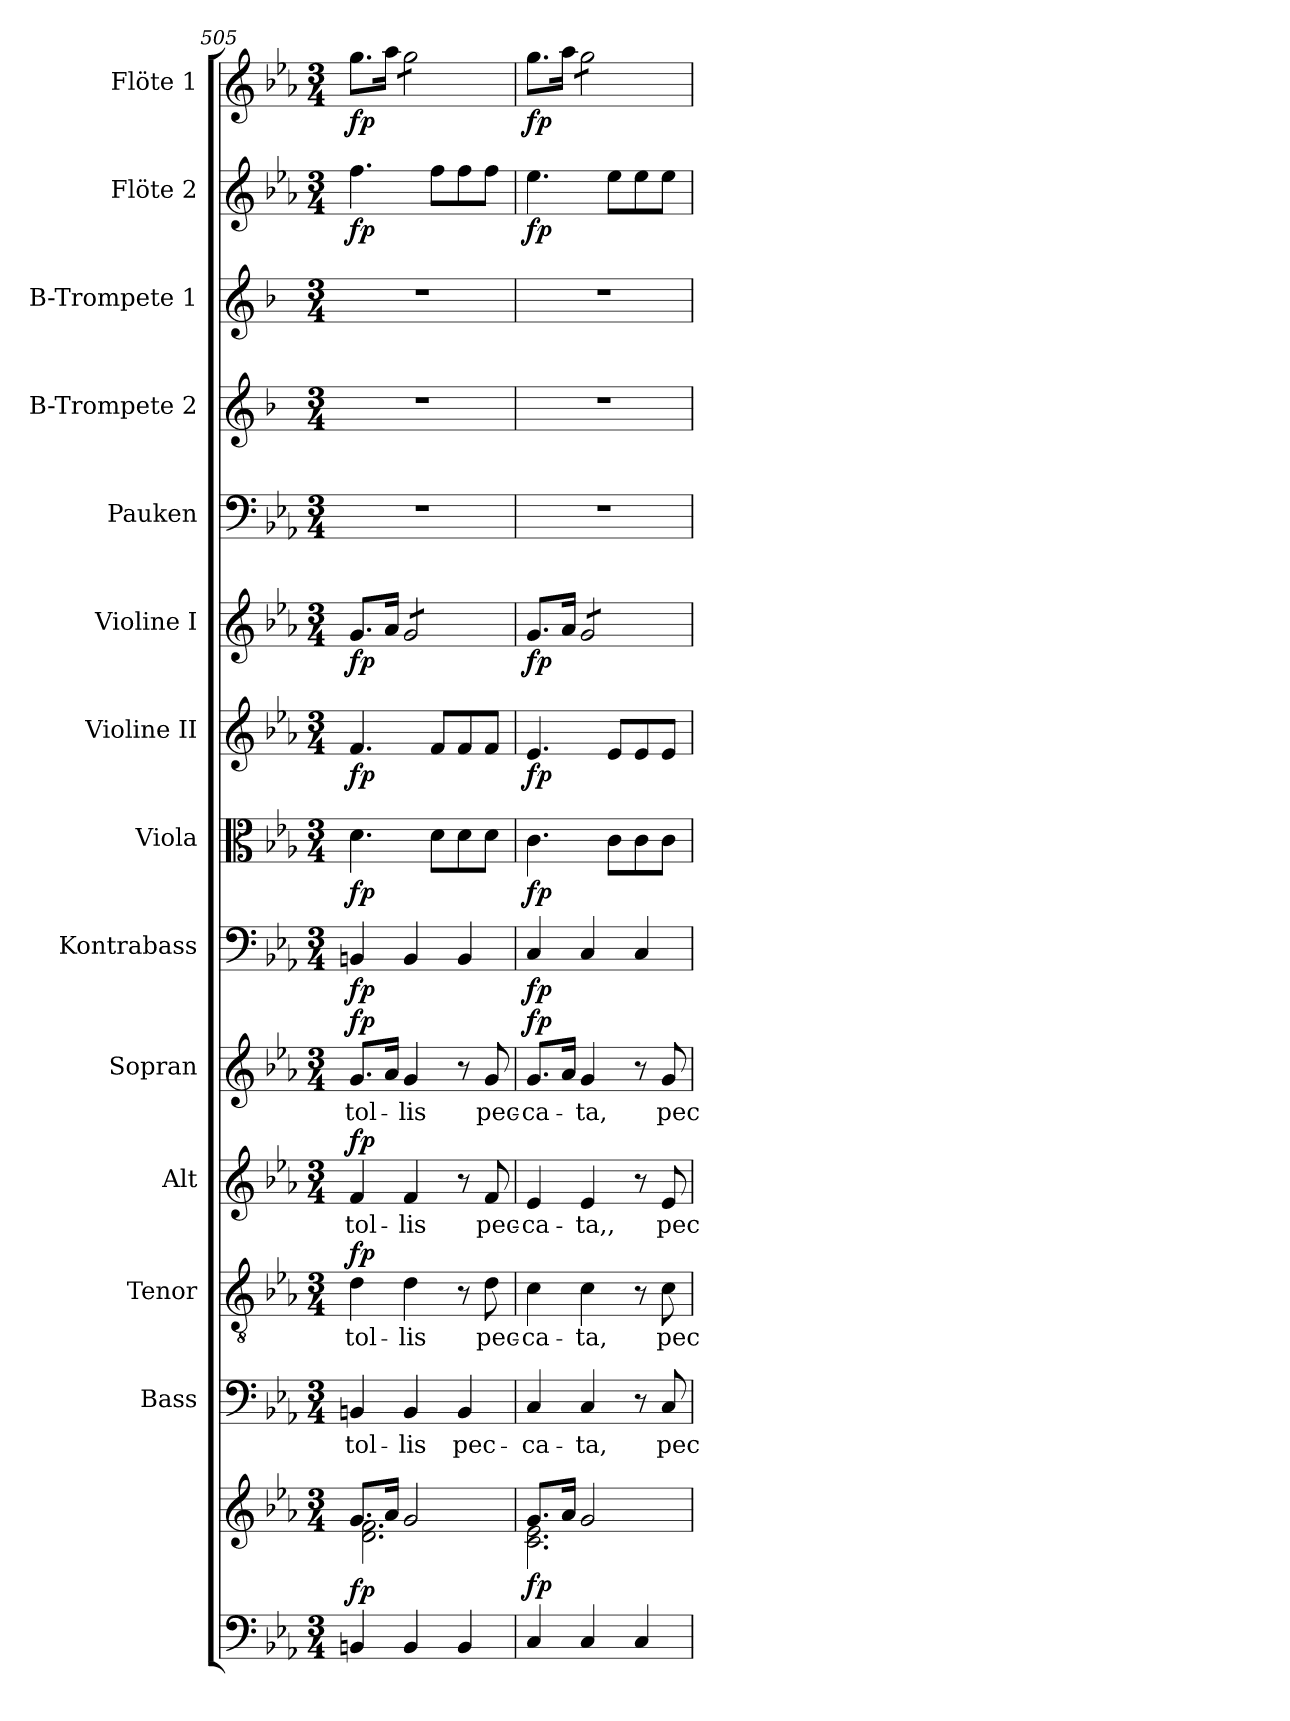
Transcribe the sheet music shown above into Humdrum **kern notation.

**kern	**kern	**dynam	**kern	**text	**kern	**text	**dynam	**kern	**text	**dynam	**kern	**text	**dynam	**kern	**dynam	**kern	**dynam	**kern	**dynam	**kern	**dynam	**kern	**kern	**kern	**kern	**dynam	**kern	**dynam
*part14	*part14	*part14	*part13	*part13	*part12	*part12	*part12	*part11	*part11	*part11	*part10	*part10	*part10	*part9	*part9	*part8	*part8	*part7	*part7	*part6	*part6	*part5	*part4	*part3	*part2	*part2	*part1	*part1
*staff15	*staff14	*staff14/15	*staff13	*staff13	*staff12	*staff12	*staff12	*staff11	*staff11	*staff11	*staff10	*staff10	*staff10	*staff9	*staff9	*staff8	*staff8	*staff7	*staff7	*staff6	*staff6	*staff5	*staff4	*staff3	*staff2	*staff2	*staff1	*staff1
*	*	*	*I"Bass	*	*I"Tenor	*	*	*I"Alt	*	*	*I"Sopran	*	*	*I"Kontrabass	*	*I"Viola	*	*I"Violine II	*	*I"Violine I	*	*I"Pauken	*I"B-Trompete 2	*I"B-Trompete 1	*I"Flöte 2	*	*I"Flöte 1	*
*	*	*	*I'B.	*	*I'T.	*	*	*I'A.	*	*	*I'S.	*	*	*I'Kb.	*	*I'Vla.	*	*I'Vl. II	*	*I'Vl. I	*	*I'Pk.	*I'B Trp. 2	*I'B Trp. 1	*I'Fl. 2	*	*I'Fl. 1	*
*clefF4	*clefG2	*	*clefF4	*	*clefGv2	*	*	*clefG2	*	*	*clefG2	*	*	*clefF4	*	*clefC3	*	*clefG2	*	*clefG2	*	*clefF4	*clefG2	*clefG2	*clefG2	*	*clefG2	*
*	*	*	*	*	*	*	*	*	*	*	*	*	*	*ITrd7c12	*	*	*	*	*	*	*	*	*ITrd1c2	*ITrd1c2	*	*	*	*
*k[b-e-a-]	*k[b-e-a-]	*	*k[b-e-a-]	*	*k[b-e-a-]	*	*	*k[b-e-a-]	*	*	*k[b-e-a-]	*	*	*k[b-e-a-]	*	*k[b-e-a-]	*	*k[b-e-a-]	*	*k[b-e-a-]	*	*k[b-e-a-]	*k[b-e-a-]	*k[b-e-a-]	*k[b-e-a-]	*	*k[b-e-a-]	*
*E-:	*E-:	*	*E-:	*	*E-:	*	*	*E-:	*	*	*E-:	*	*	*E-:	*	*E-:	*	*E-:	*	*E-:	*	*E-:	*E-:	*E-:	*E-:	*	*E-:	*
*M3/4	*M3/4	*	*M3/4	*	*M3/4	*	*	*M3/4	*	*	*M3/4	*	*	*M3/4	*	*M3/4	*	*M3/4	*	*M3/4	*	*M3/4	*M3/4	*M3/4	*M3/4	*	*M3/4	*
=505	=505	=505	=505	=505	=505	=505	=505	=505	=505	=505	=505	=505	=505	=505	=505	=505	=505	=505	=505	=505	=505	=505	=505	=505	=505	=505	=505	=505
*	*^	*	*	*	*	*	*	*	*	*	*	*	*	*	*	*	*	*	*	*	*	*	*	*	*	*	*	*
!	!	!	!LO:DY:a=2	!	!LO:LY:b	!	!LO:LY:b	!LO:DY:a	!	!LO:LY:b	!LO:DY:a	!	!LO:LY:b	!LO:DY:a	!	!LO:DY:b	!	!LO:DY:b	!	!LO:DY:b	!	!LO:DY:b	!	!	!	!	!LO:DY:b	!	!LO:DY:b
4BBn/	8.g/L	2.d\ 2.f\	fp	4BBn/	tol-	4d\	tol-	fp	4f/	tol-	fp	8.g/L	tol-	fp	4BBBn/	fp	4.d\	fp	4.f/	fp	8.g/L	fp	2.r	2.r	2.r	4.ff\	fp	8.gg\L	fp
.	16a-/Jk	.	.	.	.	.	.	.	.	.	.	16a-/Jk	.	.	.	.	.	.	.	.	16a-/Jk	.	.	.	.	.	.	16aa-\Jk	.
!	!	!	!	!	!LO:LY:b	!	!LO:LY:b	!	!	!LO:LY:b	!	!	!LO:LY:b	!	!	!	!	!	!	!	!	!	!	!	!	!	!	!	!
*	*	*	*	*	*	*	*	*	*	*	*	*	*	*	*	*	*	*	*	*	*tremolo	*	*	*	*	*	*	*	*
*	*	*	*	*	*	*	*	*	*	*	*	*	*	*	*	*	*	*	*	*	*	*	*	*	*	*	*	*tremolo	*
4BB/	2g/	.	.	4BB/	-lis	4d\	-lis	.	4f/	-lis	.	4g/	-lis	.	4BBB/	.	.	.	.	.	8g/L	.	.	.	.	.	.	8gg\L	.
.	.	.	.	.	.	.	.	.	.	.	.	.	.	.	.	.	8d\L	.	8f/L	.	8g/	.	.	.	.	8ff\L	.	8gg\	.
!	!	!	!	!	!LO:LY:b	!	!	!	!	!	!	!	!	!	!	!	!	!	!	!	!	!	!	!	!	!	!	!	!
4BB/	.	.	.	4BB/	pec-	8r	.	.	8r	.	.	8r	.	.	4BBB/	.	8d\	.	8f/	.	8g/	.	.	.	.	8ff\	.	8gg\	.
!	!	!	!	!	!	!	!LO:LY:b	!	!	!LO:LY:b	!	!	!LO:LY:b	!	!	!	!	!	!	!	!	!	!	!	!	!	!	!	!
.	.	.	.	.	.	8d\	pec-	.	8f/	pec-	.	8g/	pec-	.	.	.	8d\J	.	8f/J	.	8g/J	.	.	.	.	8ff\J	.	8gg\J	.
*	*	*	*	*	*	*	*	*	*	*	*	*	*	*	*	*	*	*	*	*	*	*	*	*	*	*	*	*Xtremolo	*
*	*	*	*	*	*	*	*	*	*	*	*	*	*	*	*	*	*	*	*	*	*Xtremolo	*	*	*	*	*	*	*	*
=506	=506	=506	=506	=506	=506	=506	=506	=506	=506	=506	=506	=506	=506	=506	=506	=506	=506	=506	=506	=506	=506	=506	=506	=506	=506	=506	=506	=506	=506
!	!	!	!LO:DY:a=2	!	!LO:LY:b	!	!LO:LY:b	!	!	!LO:LY:b	!	!	!LO:LY:b	!LO:DY:a	!	!LO:DY:b	!	!LO:DY:b	!	!LO:DY:b	!	!LO:DY:b	!	!	!	!	!LO:DY:b	!	!LO:DY:b
4C/	8.g/L	2.c\ 2.e-\	fp	4C/	-ca-	4c\	-ca-	.	4e-/	-ca-	.	8.g/L	-ca-	fp	4CC/	fp	4.c\	fp	4.e-/	fp	8.g/L	fp	2.r	2.r	2.r	4.ee-\	fp	8.gg\L	fp
.	16a-/Jk	.	.	.	.	.	.	.	.	.	.	16a-/Jk	.	.	.	.	.	.	.	.	16a-/Jk	.	.	.	.	.	.	16aa-\Jk	.
!	!	!	!	!	!LO:LY:b	!	!LO:LY:b	!	!	!LO:LY:b	!	!	!LO:LY:b	!	!	!	!	!	!	!	!	!	!	!	!	!	!	!	!
*	*	*	*	*	*	*	*	*	*	*	*	*	*	*	*	*	*	*	*	*	*tremolo	*	*	*	*	*	*	*	*
*	*	*	*	*	*	*	*	*	*	*	*	*	*	*	*	*	*	*	*	*	*	*	*	*	*	*	*	*tremolo	*
4C/	2g/	.	.	4C/	-ta,	4c\	-ta,	.	4e-/	-ta,,	.	4g/	-ta,	.	4CC/	.	.	.	.	.	8g/L	.	.	.	.	.	.	8gg\L	.
.	.	.	.	.	.	.	.	.	.	.	.	.	.	.	.	.	8c\L	.	8e-/L	.	8g/	.	.	.	.	8ee-\L	.	8gg\	.
4C/	.	.	.	8r	.	8r	.	.	8r	.	.	8r	.	.	4CC/	.	8c\	.	8e-/	.	8g/	.	.	.	.	8ee-\	.	8gg\	.
!	!	!	!	!	!LO:LY:b	!	!LO:LY:b	!	!	!LO:LY:b	!	!	!LO:LY:b	!	!	!	!	!	!	!	!	!	!	!	!	!	!	!	!
.	.	.	.	8C/	pec-	8c\	pec-	.	8e-/	pec-	.	8g/	pec-	.	.	.	8c\J	.	8e-/J	.	8g/J	.	.	.	.	8ee-\J	.	8gg\J	.
*	*	*	*	*	*	*	*	*	*	*	*	*	*	*	*	*	*	*	*	*	*	*	*	*	*	*	*	*Xtremolo	*
*	*	*	*	*	*	*	*	*	*	*	*	*	*	*	*	*	*	*	*	*	*Xtremolo	*	*	*	*	*	*	*	*
*	*v	*v	*	*	*	*	*	*	*	*	*	*	*	*	*	*	*	*	*	*	*	*	*	*	*	*	*	*	*
=	=	=	=	=	=	=	=	=	=	=	=	=	=	=	=	=	=	=	=	=	=	=	=	=	=	=	=	=
*-	*-	*-	*-	*-	*-	*-	*-	*-	*-	*-	*-	*-	*-	*-	*-	*-	*-	*-	*-	*-	*-	*-	*-	*-	*-	*-	*-	*-
